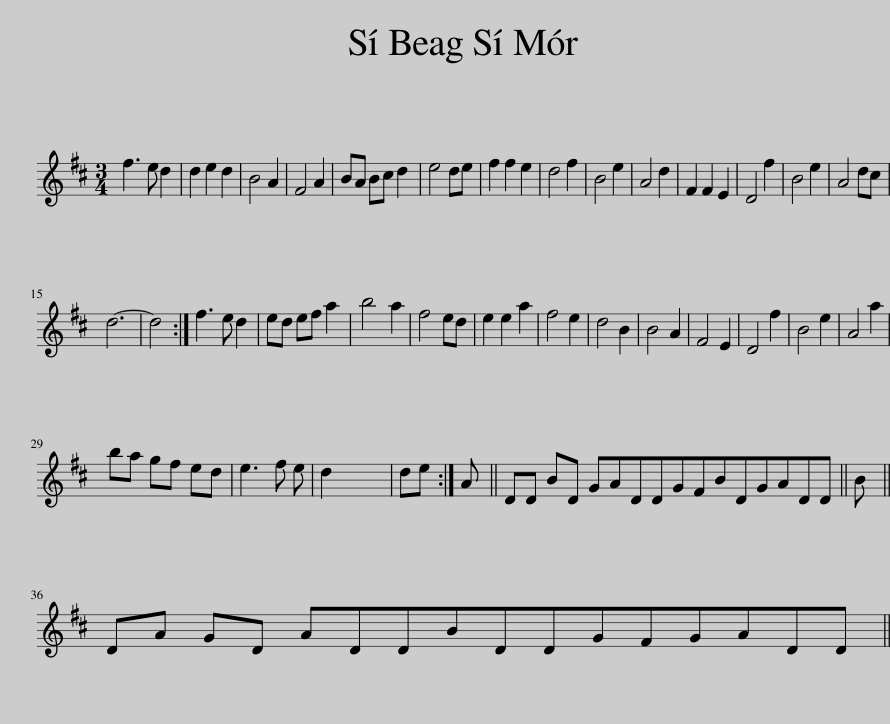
X:1
L:1/8
M:3/4
I:linebreak $
K:D
V:1 treble
V:1
 f3 e d2 | d2 e2 d2 | B4 A2 | F4 A2 | BA Bc d2 | %5
 e4 de | f2 f2 e2 | d4 f2 | B4 e2 | A4 d2 | %10
 F2 F2 E2 | D4 f2 | B4 e2 | A4 dc |$ d6- | %15
 d4 :| f3 e d2 | ed ef a2 | b4 a2 | f4 ed | %20
 e2 e2 a2 | f4 e2 | d4 B2 | B4 A2 | F4 E2 | %25
 D4 f2 | B4 e2 | A4 a2 |$ ba gf ed | e3 f e | %30
 d2 x8 | de :| A || DD BD GADDGFBDGADD || B ||$ %35
 DA GD ADDBDDGFGADD || %36
